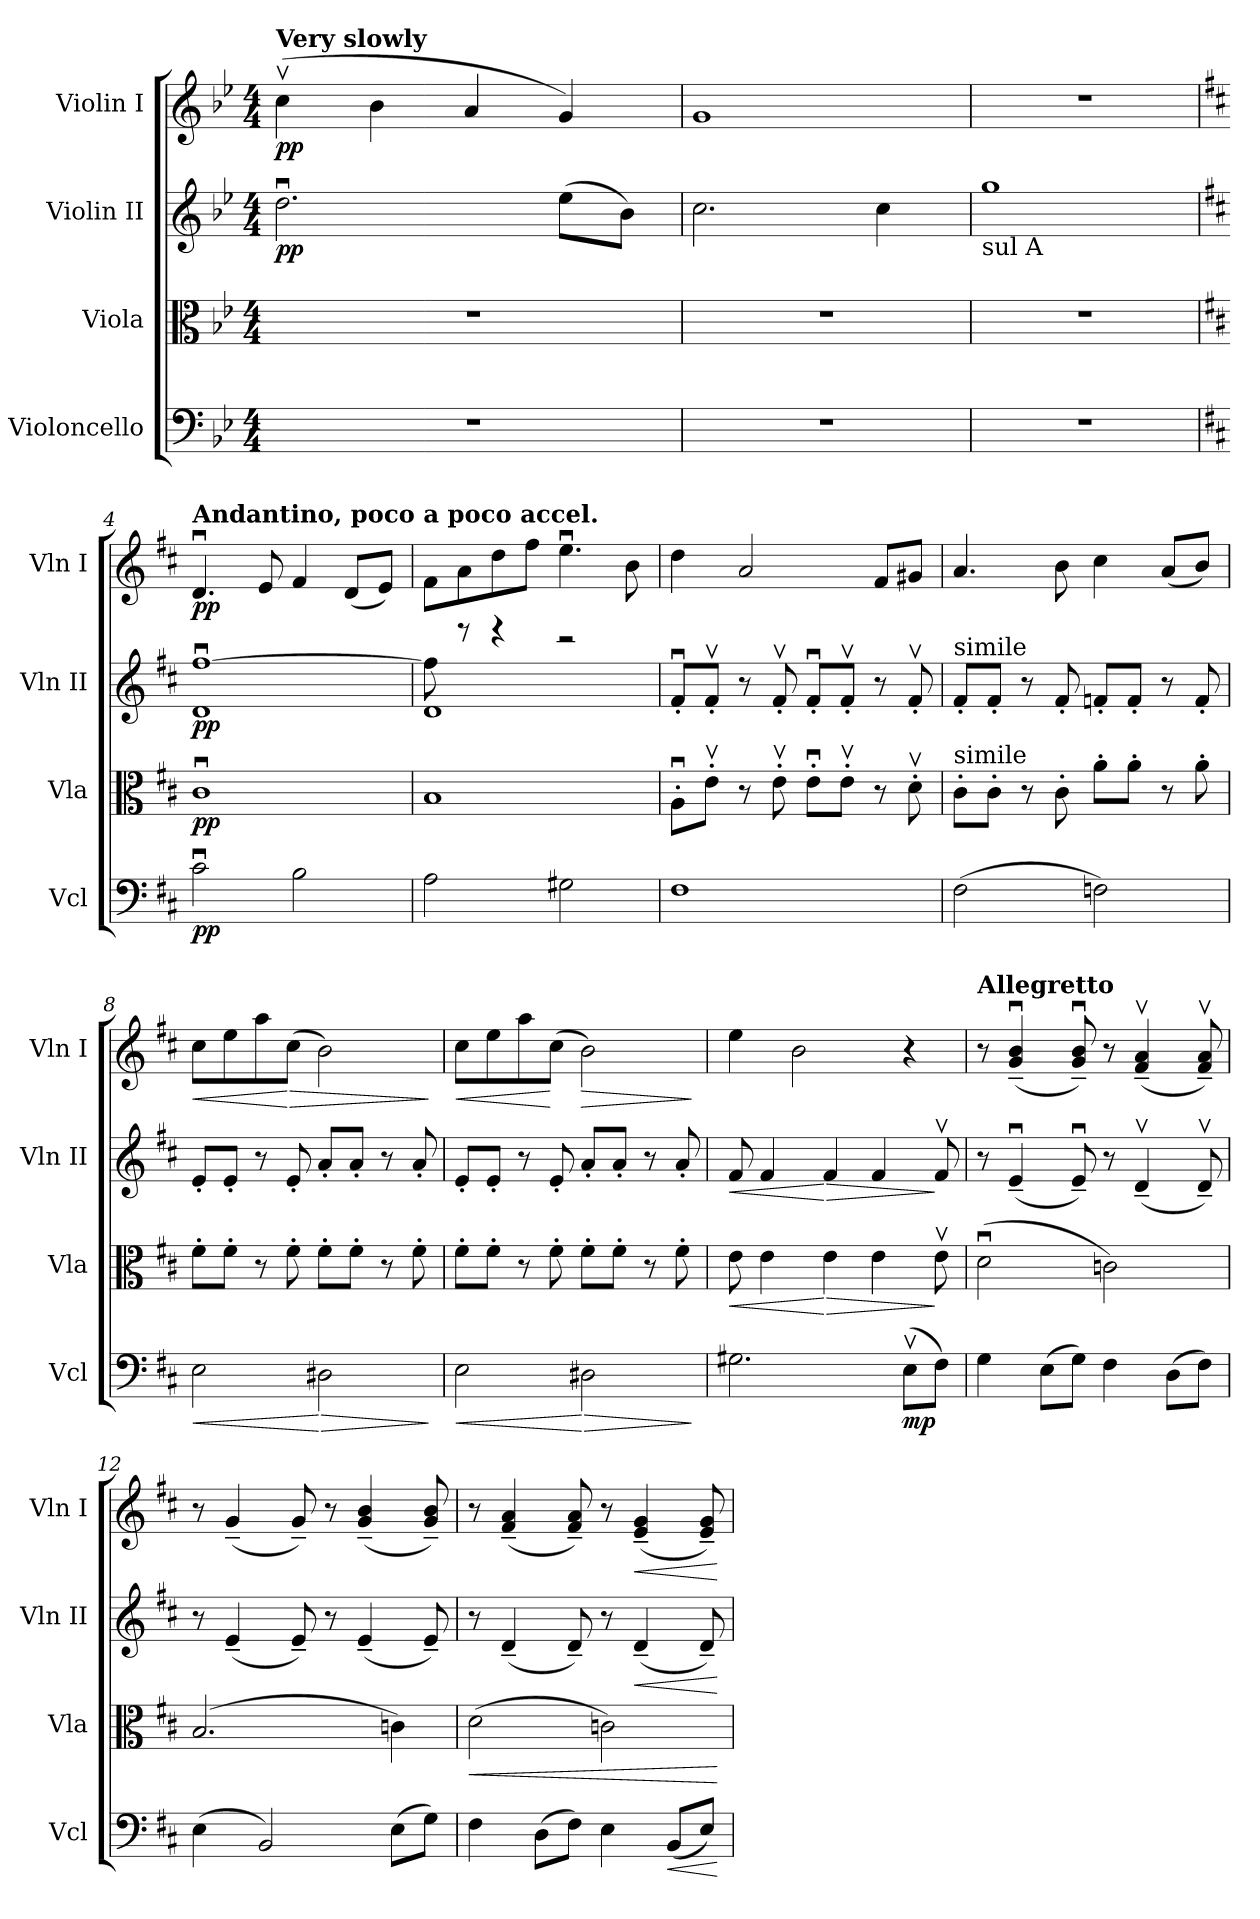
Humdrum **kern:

**kern	**dynam	**kern	**dynam	**kern	**dynam	**kern	**dynam
*part4	*part4	*part3	*part3	*part2	*part2	*part1	*part1
*staff4	*staff4	*staff3	*staff3	*staff2	*staff2	*staff1	*staff1
*I"Violoncello	*	*I"Viola	*	*I"Violin II	*	*I"Violin I	*
*I'Vcl	*	*I'Vla	*	*I'Vln II	*	*I'Vln I	*
*clefF4	*	*clefC3	*	*clefG2	*	*clefG2	*
*k[b-e-]	*	*k[b-e-]	*	*k[b-e-]	*	*k[b-e-]	*
*M4/4	*	*M4/4	*	*M4/4	*	*M4/4	*
*MM50	*	*MM50	*	*MM50	*	*MM50	*
=1	=1	=1	=1	=1	=1	=1	=1
!	!	!	!	!	!	!LO:TX:a:B:t=Very slowly	!
!	!	!	!	!	!LO:DY:b	!	!LO:DY:b
1r	.	1r	.	2.ddu\	pp	(4ccv\	pp
.	.	.	.	.	.	4b-\	.
.	.	.	.	.	.	4a/	.
.	.	.	.	(8ee-\L	.	4g/)	.
.	.	.	.	8b-\J)	.	.	.
=2	=2	=2	=2	=2	=2	=2	=2
1r	.	1r	.	2.cc\	.	1g	.
.	.	.	.	4cc\	.	.	.
=3	=3	=3	=3	=3	=3	=3	=3
!	!	!	!	!LO:TX:b:t=sul A	!	!	!
1r	.	1r	.	1gg	.	1r	.
=4	=4	=4	=4	=4	=4	=4	=4
*k[f#c#]	*	*k[f#c#]	*	*k[f#c#]	*	*k[f#c#]	*
*	*	*	*	*	*	*MM88	*
!	!	!	!	!	!	!LO:TX:a:B:t=Andantino, poco a poco accel.	!
!	!LO:DY:b	!	!LO:DY:b	!	!LO:DY:b	!	!LO:DY:b
2c#u\	pp	1c#u	pp	1du [1ff#u	pp	4.du/	pp
.	.	.	.	.	.	8e/	.
2B\	.	.	.	.	.	4f#/	.
.	.	.	.	.	.	(8d/L	.
.	.	.	.	.	.	8e/J)	.
=5	=5	=5	=5	=5	=5	=5	=5
*	*	*	*	*^	*	*	*
2A\	.	1B	.	1d	8ff#\]	.	8f#\L	.
.	.	.	.	.	8reee	.	8a\	.
.	.	.	.	.	4reee	.	8dd\	.
.	.	.	.	.	.	.	8ff#\J	.
2G#X\	.	.	.	.	2rccc	.	4.eeu\	.
.	.	.	.	.	.	.	8b\	.
*	*	*	*	*v	*v	*	*	*
=6	=6	=6	=6	=6	=6	=6	=6
1F#	.	8Au'\L	.	8f#u'/L	.	4dd\	.
.	.	8ev'\J	.	8f#v'/J	.	.	.
.	.	8r	.	8r	.	2a/	.
.	.	8ev'\	.	8f#v'/	.	.	.
.	.	8eu'\L	.	8f#u'/L	.	.	.
.	.	8ev'\J	.	8f#v'/J	.	.	.
.	.	8r	.	8r	.	8f#/L	.
.	.	8dv'\	.	8f#v'/	.	8g#X/J	.
!!LO:LB:g=z
=7	=7	=7	=7	=7	=7	=7	=7
!	!	!	!	!LO:TX:a:t=simile	!	!	!
!	!	!LO:TX:a:t=simile	!	!	!	!	!
(2F#\	.	8c#'\L	.	8f#'/L	.	4.a/	.
.	.	8c#'\J	.	8f#'/J	.	.	.
.	.	8r	.	8r	.	.	.
.	.	8c#'\	.	8f#'/	.	8b\	.
2Fn\)	.	8a'\L	.	8fn'/L	.	4cc#\	.
.	.	8a'\J	.	8f'/J	.	.	.
.	.	8r	.	8r	.	(8a/L	.
.	.	8a'\	.	8f'/	.	8b/J)	.
=8	=8	=8	=8	=8	=8	=8	=8
!	!LO:HP:b	!	!	!	!	!	!LO:HP:b
2E\	<	8f#'\L	.	8e'/L	.	8cc#\L	<
.	.	8f#'\J	.	8e'/J	.	8ee\	.
.	.	8r	.	8r	.	8aa\	.
!	!	!	!	!	!	!	!LO:HP:n=1:b
.	.	8f#'\	.	8e'/	.	(8cc#\J	[ >
!	!LO:HP:n=1:b	!	!	!	!	!	!
2D#X\	[ >	8f#'\L	.	8a'/L	.	2b\)	.
.	.	8f#'\J	.	8a'/J	.	.	.
.	.	8r	.	8r	.	.	.
.	.	8f#'\	.	8a'/	.	.	.
.	]	.	.	.	.	.	]
=9	=9	=9	=9	=9	=9	=9	=9
!	!LO:HP:b	!	!	!	!	!	!LO:HP:b
2E\	<	8f#'\L	.	8e'/L	.	8cc#\L	<
.	.	8f#'\J	.	8e'/J	.	8ee\	.
.	.	8r	.	8r	.	8aa\	.
.	.	8f#'\	.	8e'/	.	(8cc#\J	[
!	!LO:HP:n=1:b	!	!	!	!	!	!LO:HP:b
2D#X\	[ >	8f#'\L	.	8a'/L	.	2b\)	>
.	.	8f#'\J	.	8a'/J	.	.	.
.	.	8r	.	8r	.	.	.
.	.	8f#'\	.	8a'/	.	.	.
.	]	.	.	.	.	.	]
=10	=10	=10	=10	=10	=10	=10	=10
!	!	!	!LO:HP:b	!	!LO:HP:b	!	!
2.G#X\	.	8e\	<	8f#/	<	4ee\	.
.	.	4e\	.	4f#/	.	.	.
.	.	.	.	.	.	2b\	.
!	!	!	!LO:HP:n=1:b	!	!LO:HP:n=1:b	!	!
.	.	4e\	[ >	4f#/	[ >	.	.
.	.	4e\	.	4f#/	.	.	.
!	!LO:DY:b	!	!	!	!	!	!
(8Ev\L	mp	.	.	.	.	4r	.
8F#\J)	.	8ev\	]	8f#v/	]	.	.
!!LO:PB:g=z
=11	=11	=11	=11	=11	=11	=11	=11
*	*	*	*	*	*	*MM104	*
!	!	!	!	!	!	!LO:TX:a:B:t=Allegretto	!
4G\	.	(2du\	.	8r	.	8r	.
.	.	.	.	(4eu~/	.	(4g/u~ 4b/u~	.
(8E\L	.	.	.	.	.	.	.
8G\J)	.	.	.	8eu~/)	.	8g/u~ 8b/u~)	.
4F#\	.	2cn\)	.	8r	.	8r	.
.	.	.	.	(4dv~/	.	(4f#/v~ 4a/v~	.
(8D\L	.	.	.	.	.	.	.
8F#\J)	.	.	.	8dv~/)	.	8f#/v~ 8a/v~)	.
=12	=12	=12	=12	=12	=12	=12	=12
(4E\	.	(2.B/	.	8r	.	8r	.
.	.	.	.	(4e~/	.	(4g~/	.
2BB/)	.	.	.	.	.	.	.
.	.	.	.	8e~/)	.	8g~/)	.
.	.	.	.	8r	.	8r	.
.	.	.	.	(4e~/	.	(4g/~ 4b/~	.
(8E\L	.	4cn\)	.	.	.	.	.
8G\J)	.	.	.	8e~/)	.	8g/~ 8b/~)	.
=13	=13	=13	=13	=13	=13	=13	=13
!	!	!	!LO:HP:b	!	!	!	!
4F#\	.	(2d\	<	8r	.	8r	.
.	.	.	.	(4d~/	.	(4f#/~ 4a/~	.
(8D\L	.	.	.	.	.	.	.
8F#\J)	.	.	.	8d~/)	.	8f#/~ 8a/~)	.
4E\	.	2cn\)	.	8r	.	8r	.
!	!	!	!	!	!LO:HP:b	!	!LO:HP:b
.	.	.	.	(4d~/	<	(4e/~ 4g/~	<
!	!LO:HP:b	!	!	!	!	!	!
(8BB/L	<	.	.	.	.	.	.
8E/J)	.	.	.	8d~/)	.	8e/~ 8g/~)	.
.	[	.	[	.	[	.	[
=	=	=	=	=	=	=	=
*-	*-	*-	*-	*-	*-	*-	*-
